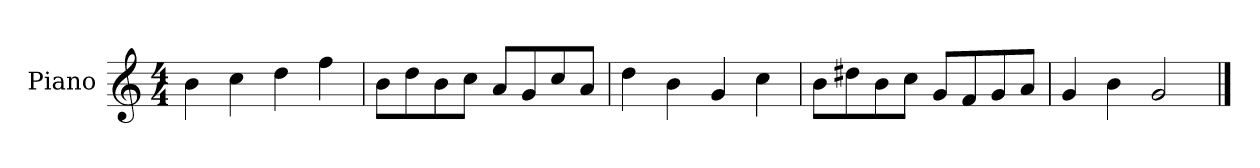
**kern
*part1
*staff1
*I"Piano
*I'Pno.
*clefG2
*k[]
*M4/4
=1
4b\
4cc\
4dd\
4ff\
=2
8b\L
8dd\
8b\
8cc\J
8a/L
8g/
8cc/
8a/J
=3
4dd\
4b\
4g/
4cc\
=4
8b\L
8dd#X\
8b\
8cc\J
8g/L
8f/
8g/
8a/J
=5
4g/
4b\
2g/
==
*-
